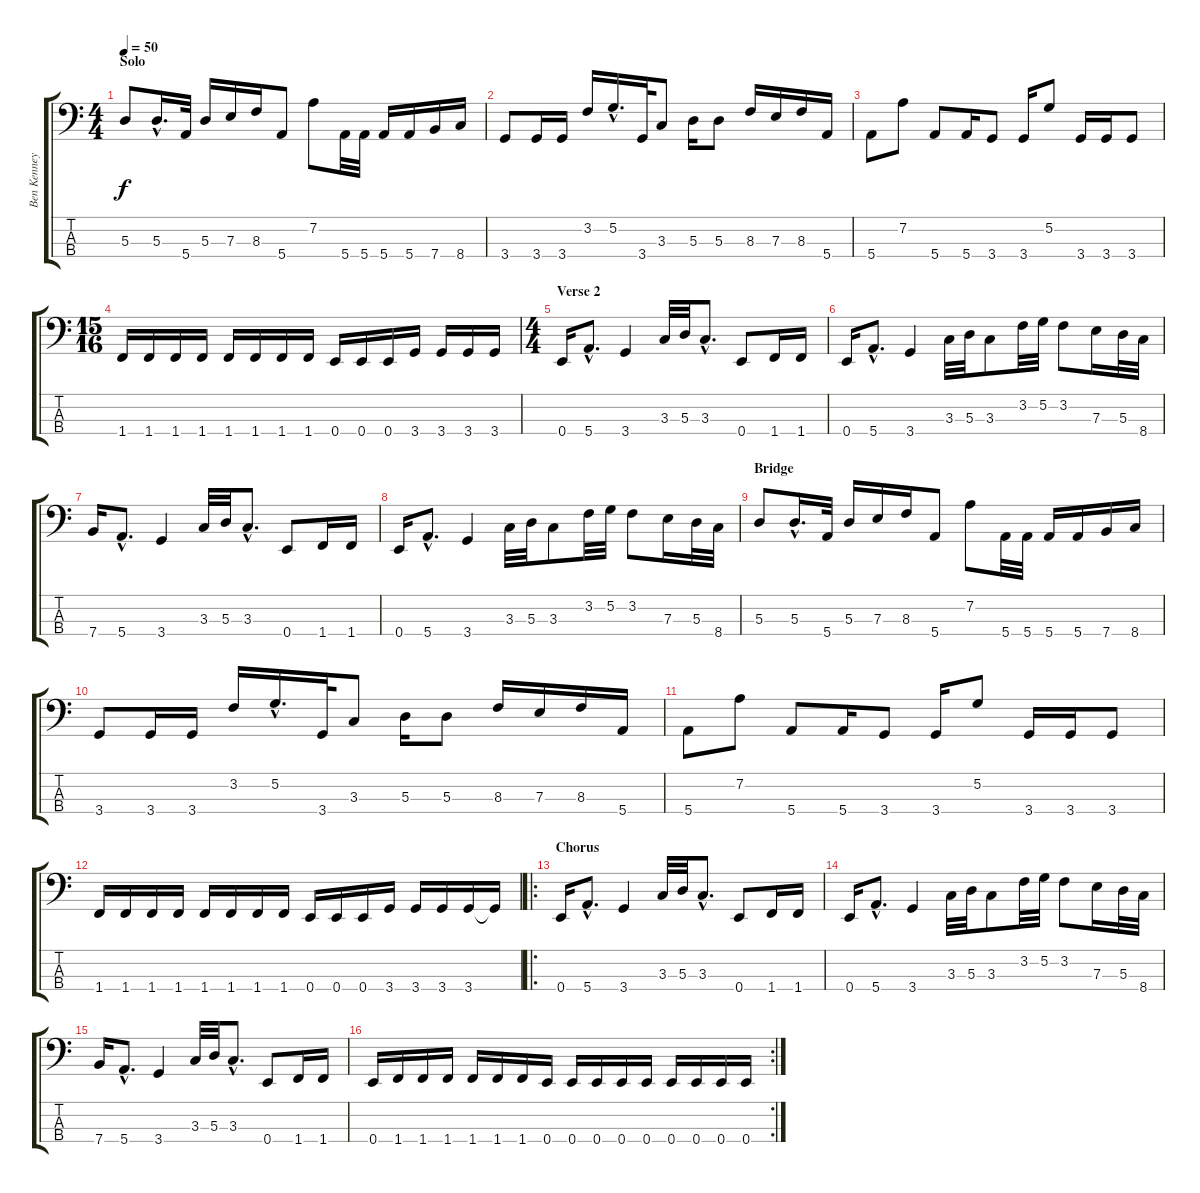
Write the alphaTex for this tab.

\track ("Ben Kenney" "Ben Kenney") {instrument electricbassfinger}
\staff {score tabs}
\tuning (G2 D2 A1 E1) {hide}
\ts (4 4)
\section ("" "Solo")
\tempo 50
\clef f4
\ks c
5.3.8{dy f} 5.3{hac}.16{d} 5.4.32 5.3.16 7.3.16 8.3.16 5.4.8 7.2.8 5.4.32 5.4.32 5.4.16 5.4.16 7.4.16 8.4.16 |
3.4.8 3.4.16 3.4.16 3.2.16 5.2{hac}.16{d} 3.4.32 3.3.8 5.3.16 5.3.8 8.3.16 7.3.16 8.3.16 5.4.16 |
5.4.8 7.2.8 5.4.8 5.4.16 3.4.8 3.4.16 5.2.8 3.4.16 3.4.16 3.4.8 |
\ts (15 16)
1.4.16 1.4.16 1.4.16 1.4.16 1.4.16 1.4.16 1.4.16 1.4.16 0.4.16 0.4.16 0.4.16 3.4.16 3.4.16 3.4.16 3.4.16 |
\ts (4 4)
\section ("" "Verse 2")
0.4.16 5.4{hac}.8{d} 3.4.4 3.3.32 5.3.32 3.3{hac}.8{d} 0.4.8 1.4.16 1.4.16 |
0.4.16 5.4{hac}.8{d} 3.4.4 3.3.32 5.3.32 3.3.8 3.2.32 5.2.32 3.2.8 7.3.16 5.3.32 8.4.32 |
7.4.16 5.4{hac}.8{d} 3.4.4 3.3.32 5.3.32 3.3{hac}.8{d} 0.4.8 1.4.16 1.4.16 |
0.4.16 5.4{hac}.8{d} 3.4.4 3.3.32 5.3.32 3.3.8 3.2.32 5.2.32 3.2.8 7.3.16 5.3.32 8.4.32 |
\section ("" "Bridge")
5.3.8 5.3{hac}.16{d} 5.4.32 5.3.16 7.3.16 8.3.16 5.4.8 7.2.8 5.4.32 5.4.32 5.4.16 5.4.16 7.4.16 8.4.16 |
3.4.8 3.4.16 3.4.16 3.2.16 5.2{hac}.16{d} 3.4.32 3.3.8 5.3.16 5.3.8 8.3.16 7.3.16 8.3.16 5.4.16 |
5.4.8 7.2.8 5.4.8 5.4.16 3.4.8 3.4.16 5.2.8 3.4.16 3.4.16 3.4.8 |
1.4.16 1.4.16 1.4.16 1.4.16 1.4.16 1.4.16 1.4.16 1.4.16 0.4.16 0.4.16 0.4.16 3.4.16 3.4.16 3.4.16 3.4.16 3.4{t}.16 |
\ro
\section ("" "Chorus")
0.4.16 5.4{hac}.8{d} 3.4.4 3.3.32 5.3.32 3.3{hac}.8{d} 0.4.8 1.4.16 1.4.16 |
0.4.16 5.4{hac}.8{d} 3.4.4 3.3.32 5.3.32 3.3.8 3.2.32 5.2.32 3.2.8 7.3.16 5.3.32 8.4.32 |
7.4.16 5.4{hac}.8{d} 3.4.4 3.3.32 5.3.32 3.3{hac}.8{d} 0.4.8 1.4.16 1.4.16 |
\rc 2
0.4.16 1.4.16 1.4.16 1.4.16 1.4.16 1.4.16 1.4.16 0.4.16 0.4.16 0.4.16 0.4.16 0.4.16 0.4.16 0.4.16 0.4.16 0.4.16
